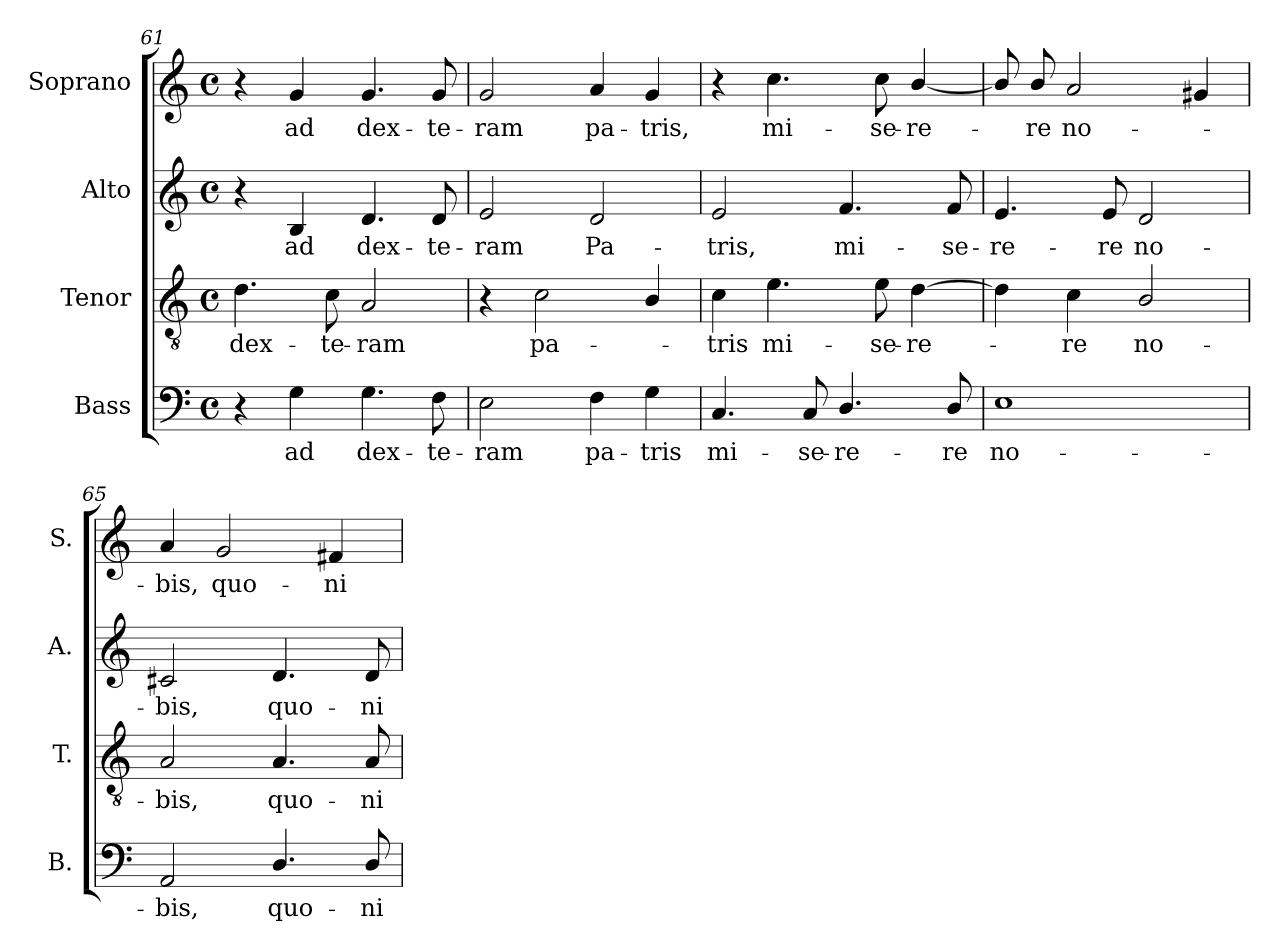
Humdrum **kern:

**kern	**text	**kern	**text	**kern	**text	**kern	**text
*part4	*part4	*part3	*part3	*part2	*part2	*part1	*part1
*staff4	*staff4	*staff3	*staff3	*staff2	*staff2	*staff1	*staff1
*I"Bass	*	*I"Tenor	*	*I"Alto	*	*I"Soprano	*
*I'B.	*	*I'T.	*	*I'A.	*	*I'S.	*
!!LO:LB:g=z
*clefF4	*	*clefGv2	*	*clefG2	*	*clefG2	*
*	*	*ITrd7c12	*	*	*	*	*
*k[]	*	*k[]	*	*k[]	*	*k[]	*
*C:	*	*C:	*	*C:	*	*C:	*
*M4/4	*	*M4/4	*	*M4/4	*	*M4/4	*
*met(c)	*	*met(c)	*	*met(c)	*	*met(c)	*
=61	=61	=61	=61	=61	=61	=61	=61
!	!	!	!LO:LY:b:color=#000000	!	!	!	!
4r	.	4.Di\	dex-	4r	.	4r	.
!	!LO:LY:b:color=#000000	!	!	!	!	!	!
!	!	!	!	!	!LO:LY:b:color=#000000	!	!
!	!	!	!	!	!	!	!LO:LY:b:color=#000000
4Gi\	ad	.	.	4Bi/	ad	4gi/	ad
!	!	!	!LO:LY:b:color=#000000	!	!	!	!
.	.	8Ci\	-te-	.	.	.	.
!	!LO:LY:b:color=#000000	!	!	!	!	!	!
!	!	!	!LO:LY:b:color=#000000	!	!	!	!
!	!	!	!	!	!LO:LY:b:color=#000000	!	!
!	!	!	!	!	!	!	!LO:LY:b:color=#000000
4.Gi\	dex-	2AAi/	-ram	4.di/	dex-	4.gi/	dex-
!	!LO:LY:b:color=#000000	!	!	!	!	!	!
!	!	!	!	!	!LO:LY:b:color=#000000	!	!
!	!	!	!	!	!	!	!LO:LY:b:color=#000000
8Fi\	-te-	.	.	8di/	-te-	8gi/	-te-
=62	=62	=62	=62	=62	=62	=62	=62
!	!LO:LY:b:color=#000000	!	!	!	!	!	!
!	!	!	!	!	!LO:LY:b:color=#000000	!	!
!	!	!	!	!	!	!	!LO:LY:b:color=#000000
2Ei\	-ram	4r	.	2ei/	-ram	2gi/	-ram
!	!	!	!LO:LY:b:color=#000000	!	!	!	!
.	.	2Ci\	pa-	.	.	.	.
!	!LO:LY:b:color=#000000	!	!	!	!	!	!
!	!	!	!	!	!LO:LY:b:color=#000000	!	!
!	!	!	!	!	!	!	!LO:LY:b:color=#000000
4Fi\	pa-	.	.	2di/	Pa-	4ai/	pa-
!	!LO:LY:b:color=#000000	!	!	!	!	!	!
!	!	!	!	!	!	!	!LO:LY:b:color=#000000
4Gi\	-tris	4BBi/	.	.	.	4gi/	-tris,
=63	=63	=63	=63	=63	=63	=63	=63
!	!LO:LY:b:color=#000000	!	!	!	!	!	!
!	!	!	!LO:LY:b:color=#000000	!	!	!	!
!	!	!	!	!	!LO:LY:b:color=#000000	!	!
4.Ci/	mi-	4Ci\	-tris	2ei/	-tris,	4r	.
!	!	!	!LO:LY:b:color=#000000	!	!	!	!
!	!	!	!	!	!	!	!LO:LY:b:color=#000000
.	.	4.Ei\	mi-	.	.	4.cci\	mi-
!	!LO:LY:b:color=#000000	!	!	!	!	!	!
8Ci/	-se-	.	.	.	.	.	.
!	!LO:LY:b:color=#000000	!	!	!	!	!	!
!	!	!	!	!	!LO:LY:b:color=#000000	!	!
4.Di/	-re-	.	.	4.fi/	mi-	.	.
!	!	!	!LO:LY:b:color=#000000	!	!	!	!
!	!	!	!	!	!	!	!LO:LY:b:color=#000000
.	.	8Ei\	-se-	.	.	8cci\	-se-
!	!	!	!LO:LY:b:color=#000000	!	!	!	!
!	!	!	!	!	!	!	!LO:LY:b:color=#000000
.	.	[4Di\	-re-	.	.	[4bi/	-re-
!	!LO:LY:b:color=#000000	!	!	!	!	!	!
!	!	!	!	!	!LO:LY:b:color=#000000	!	!
8Di/	-re	.	.	8fi/	-se-	.	.
=64	=64	=64	=64	=64	=64	=64	=64
!	!LO:LY:b:color=#000000	!	!	!	!	!	!
!	!	!	!	!	!LO:LY:b:color=#000000	!	!
1Ei	no-	4Di\]	.	4.ei/	-re-	8bi/]	.
!	!	!	!	!	!	!	!LO:LY:b:color=#000000
.	.	.	.	.	.	8bi/	-re
!	!	!	!LO:LY:b:color=#000000	!	!	!	!
!	!	!	!	!	!	!	!LO:LY:b:color=#000000
.	.	4Ci\	-re	.	.	2ai/	no-
!	!	!	!	!	!LO:LY:b:color=#000000	!	!
.	.	.	.	8ei/	-re	.	.
!	!	!	!LO:LY:b:color=#000000	!	!	!	!
!	!	!	!	!	!LO:LY:b:color=#000000	!	!
.	.	2BBi/	no-	2di/	no-	.	.
.	.	.	.	.	.	4g#Xi/	.
=65	=65	=65	=65	=65	=65	=65	=65
!	!LO:LY:b:color=#000000	!	!	!	!	!	!
!	!	!	!LO:LY:b:color=#000000	!	!	!	!
!	!	!	!	!	!LO:LY:b:color=#000000	!	!
!	!	!	!	!	!	!	!LO:LY:b:color=#000000
2AAi/	-bis,	2AAi/	-bis,	2c#Xi/	-bis,	4ai/	-bis,
!	!	!	!	!	!	!	!LO:LY:b:color=#000000
.	.	.	.	.	.	2gi/	quo-
!	!LO:LY:b:color=#000000	!	!	!	!	!	!
!	!	!	!LO:LY:b:color=#000000	!	!	!	!
!	!	!	!	!	!LO:LY:b:color=#000000	!	!
4.Di/	quo-	4.AAi/	quo-	4.di/	quo-	.	.
!	!	!	!	!	!	!	!LO:LY:b:color=#000000
.	.	.	.	.	.	4f#Xi/	-ni-
!	!LO:LY:b:color=#000000	!	!	!	!	!	!
!	!	!	!LO:LY:b:color=#000000	!	!	!	!
!	!	!	!	!	!LO:LY:b:color=#000000	!	!
8Di/	-ni-	8AAi/	-ni-	8di/	-ni-	.	.
=	=	=	=	=	=	=	=
*-	*-	*-	*-	*-	*-	*-	*-
